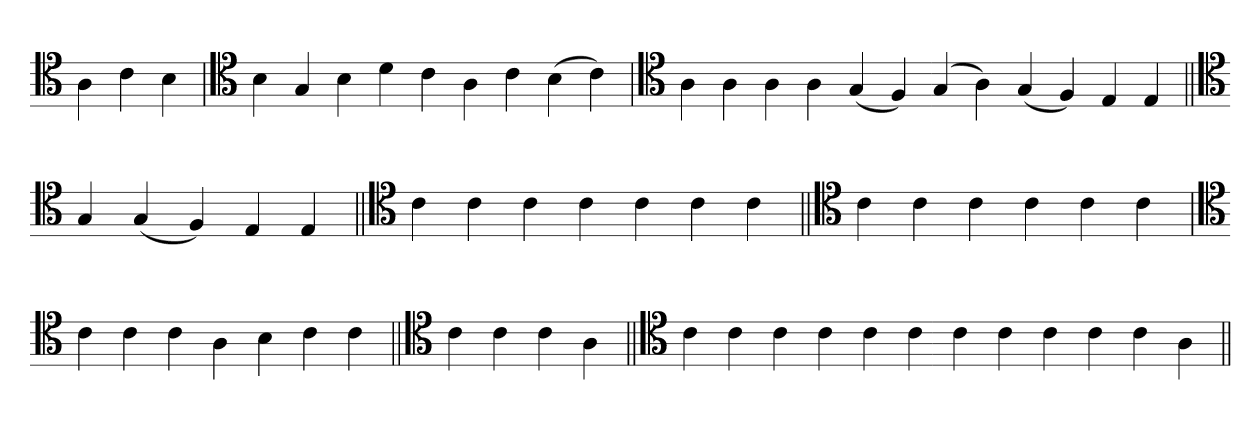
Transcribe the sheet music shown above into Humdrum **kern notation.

**kern
*part1
*staff1
*clefC4
=
4A
4c
4B
='
*clefC4
4B
4G
4B
4d
4c
4A
4c
(4B
4c)
=`
*clefC4
4A
4A
4A
4A
(4G
4F)
(4G
4A)
(4G
4F)
4E
4E
=||
*clefC4
4G
(4G
4F)
4E
4E
=||
*clefC4
4c
4c
4c
4c
4c
4c
4c
=||
*clefC4
4c
4c
4c
4c
4c
4c
=`
*clefC4
4c
4c
4c
4A
4B
4c
4c
=||
*clefC4
4c
4c
4c
4A
=||
*clefC4
4c
4c
4c
4c
4c
4c
4c
4c
4c
4c
4c
4A
=||
*-
